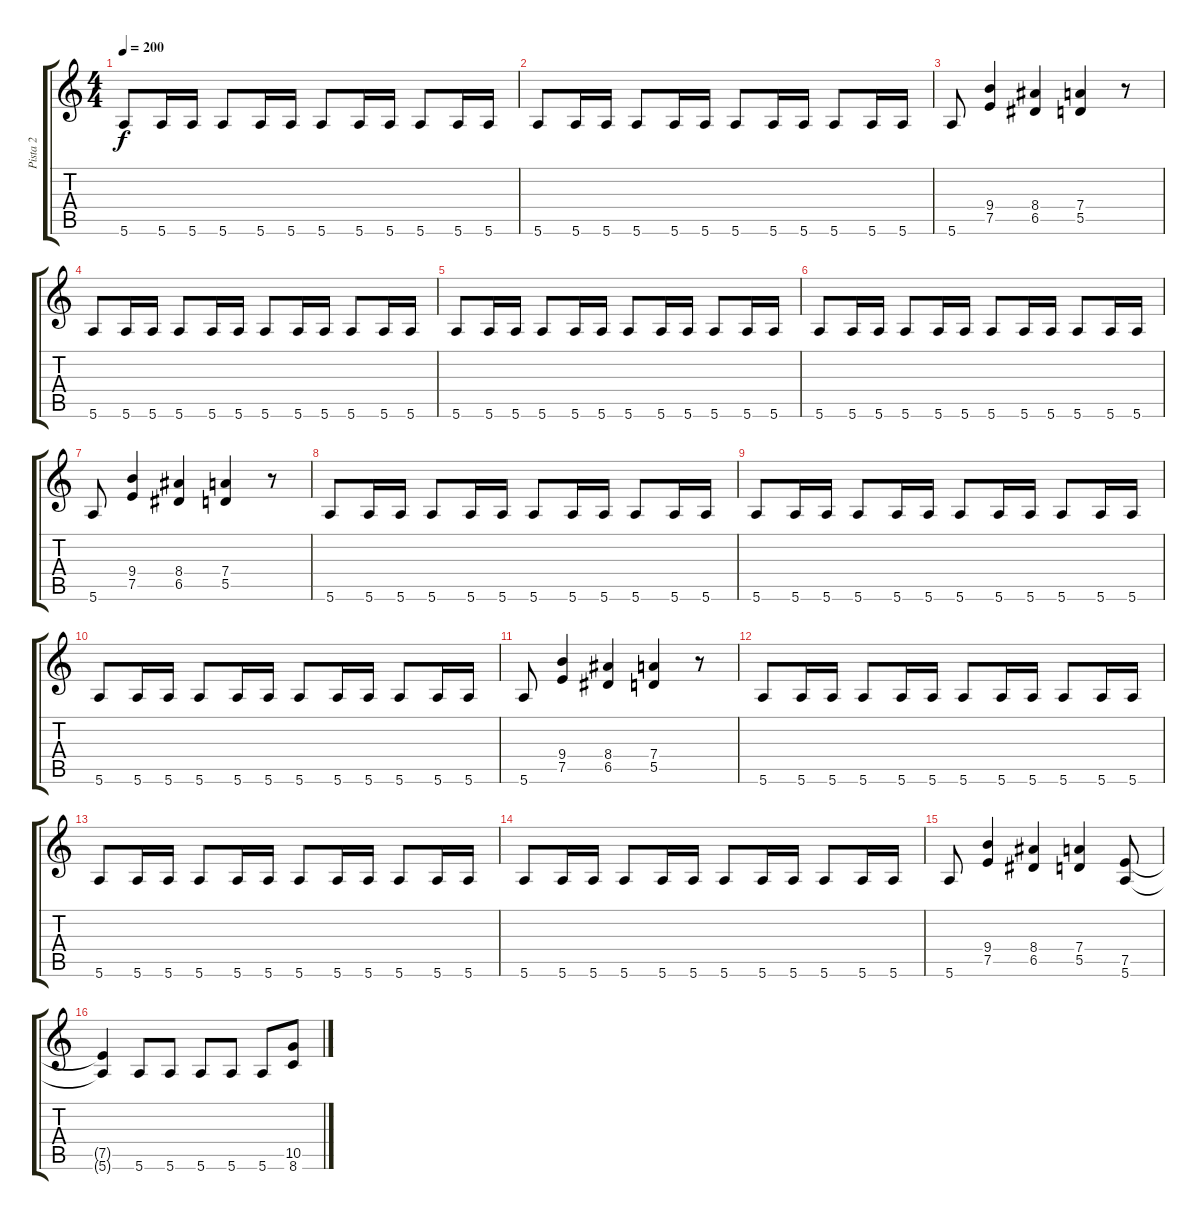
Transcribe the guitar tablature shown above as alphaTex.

\track ("Pista 2" "Pista 2") {instrument distortionguitar}
\staff {score tabs}
\tuning (E4 B3 G3 D3 A2 E2) {hide}
\ts (4 4)
\tempo 200
\clef g2
\ks c
5.6.8{dy f} 5.6.16 5.6.16 5.6.8 5.6.16 5.6.16 5.6.8 5.6.16 5.6.16 5.6.8 5.6.16 5.6.16 |
5.6.8 5.6.16 5.6.16 5.6.8 5.6.16 5.6.16 5.6.8 5.6.16 5.6.16 5.6.8 5.6.16 5.6.16 |
5.6.8 (9.4 7.5).4 (8.4 6.5).4 (7.4 5.5).4 r.8 |
5.6.8 5.6.16 5.6.16 5.6.8 5.6.16 5.6.16 5.6.8 5.6.16 5.6.16 5.6.8 5.6.16 5.6.16 |
5.6.8 5.6.16 5.6.16 5.6.8 5.6.16 5.6.16 5.6.8 5.6.16 5.6.16 5.6.8 5.6.16 5.6.16 |
5.6.8 5.6.16 5.6.16 5.6.8 5.6.16 5.6.16 5.6.8 5.6.16 5.6.16 5.6.8 5.6.16 5.6.16 |
5.6.8 (9.4 7.5).4 (8.4 6.5).4 (7.4 5.5).4 r.8 |
5.6.8 5.6.16 5.6.16 5.6.8 5.6.16 5.6.16 5.6.8 5.6.16 5.6.16 5.6.8 5.6.16 5.6.16 |
5.6.8 5.6.16 5.6.16 5.6.8 5.6.16 5.6.16 5.6.8 5.6.16 5.6.16 5.6.8 5.6.16 5.6.16 |
5.6.8 5.6.16 5.6.16 5.6.8 5.6.16 5.6.16 5.6.8 5.6.16 5.6.16 5.6.8 5.6.16 5.6.16 |
5.6.8 (9.4 7.5).4 (8.4 6.5).4 (7.4 5.5).4 r.8 |
5.6.8 5.6.16 5.6.16 5.6.8 5.6.16 5.6.16 5.6.8 5.6.16 5.6.16 5.6.8 5.6.16 5.6.16 |
5.6.8 5.6.16 5.6.16 5.6.8 5.6.16 5.6.16 5.6.8 5.6.16 5.6.16 5.6.8 5.6.16 5.6.16 |
5.6.8 5.6.16 5.6.16 5.6.8 5.6.16 5.6.16 5.6.8 5.6.16 5.6.16 5.6.8 5.6.16 5.6.16 |
5.6.8 (9.4 7.5).4 (8.4 6.5).4 (7.4 5.5).4 (7.5 5.6).8 |
(7.5{t} 5.6{t}).4 5.6.8 5.6.8 5.6.8 5.6.8 5.6.8 (10.5 8.6).8
